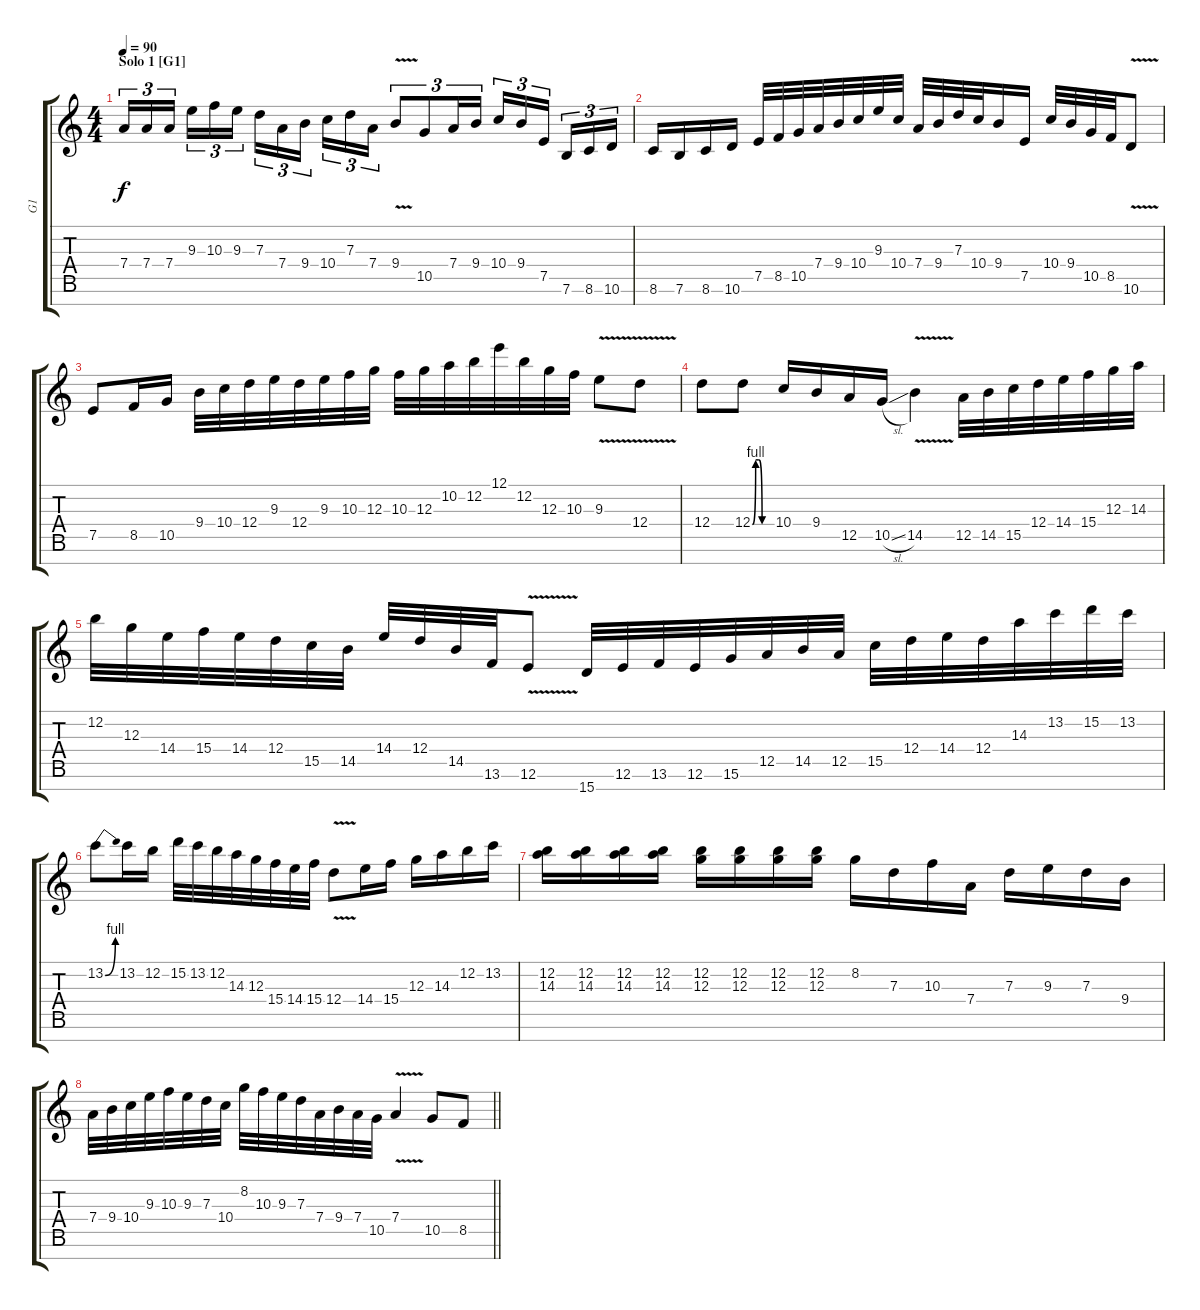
\track ("G1" "G1") {instrument distortionguitar}
\staff {score tabs}
\tuning (E4 B3 G3 D3 A2 E2 B1) {hide}
\ts (4 4)
\section ("" "Solo 1 [G1]")
\tempo 90
\clef g2
\ks c
7.4.16{tu (3 2) dy f} 7.4.16{tu (3 2)} 7.4.16{tu (3 2) beam splitsecondary} 9.3.16{tu (3 2)} 10.3.16{tu (3 2)} 9.3.16{tu (3 2)} 7.3.16{tu (3 2)} 7.4.16{tu (3 2)} 9.4.16{tu (3 2) beam splitsecondary} 10.4.16{tu (3 2)} 7.3.16{tu (3 2)} 7.4.16{tu (3 2)} 9.4{v}.8{tu (3 2)} 10.5.8{tu (3 2)} 7.4.16{tu (3 2)} 9.4.16{tu (3 2)} 10.4.16{tu (3 2)} 9.4.16{tu (3 2)} 7.5.16{tu (3 2) beam splitsecondary} 7.6.16{tu (3 2)} 8.6.16{tu (3 2)} 10.6.16{tu (3 2)} |
8.6.16 7.6.16 8.6.16 10.6.16 7.5.32 8.5.32 10.5.32 7.4.32 9.4.32 10.4.32 9.3.32 10.4.32 7.4.32 9.4.32 7.3.32 10.4.32 9.4.16 7.5.16 10.4.32 9.4.32 10.5.32 8.5.32 10.6{v}.8 |
7.5.8 8.5.16 10.5.16 9.4.32 10.4.32 12.4.32 9.3.32 12.4.32 9.3.32 10.3.32 12.3.32 10.3.32 12.3.32 10.2.32 12.2.32 12.1.32 12.2.32 12.3.32 10.3.32 9.3{v}.8 12.4{v}.8 |
12.4.8 12.4{be (custom 0 0 10 4 20 4 30 0 60 0)}.8 10.4.16 9.4.16 12.5.16 10.5{sl}.16 14.5{v}.4 12.5.32 14.5.32 15.5.32 12.4.32 14.4.32 15.4.32 12.3.32 14.3.32 |
12.2.32 12.3.32 14.4.32 15.4.32 14.4.32 12.4.32 15.5.32 14.5.32 14.4.32 12.4.32 14.5.32 13.6.32 12.6{v}.8 15.7.32 12.6.32 13.6.32 12.6.32 15.6.32 12.5.32 14.5.32 12.5.32 15.5.32 12.4.32 14.4.32 12.4.32 14.3.32 13.2.32 15.2.32 13.2.32 |
13.2{be (bend 0 0 60 4)}.8 13.2.16 12.2.16 15.2.32 13.2.32 12.2.32 14.3.32 12.3.32 15.4.32 14.4.32 15.4.32 12.4{v}.8 14.4.16 15.4.16 12.3.16 14.3.16 12.2.16 13.2.16 |
(12.2 14.3).16 (12.2 14.3).16 (12.2 14.3).16 (12.2 14.3).16 (12.2 12.3).16 (12.2 12.3).16 (12.2 12.3).16 (12.2 12.3).16 8.2.16 7.3.16 10.3.16 7.4.16 7.3.16 9.3.16 7.3.16 9.4.16 |
\barLineRight lightlight
7.4.32 9.4.32 10.4.32 9.3.32 10.3.32 9.3.32 7.3.32 10.4.32 8.2.32 10.3.32 9.3.32 7.3.32 7.4.32 9.4.32 7.4.32 10.5.32 7.4{v}.4 10.5.8 8.5.8
